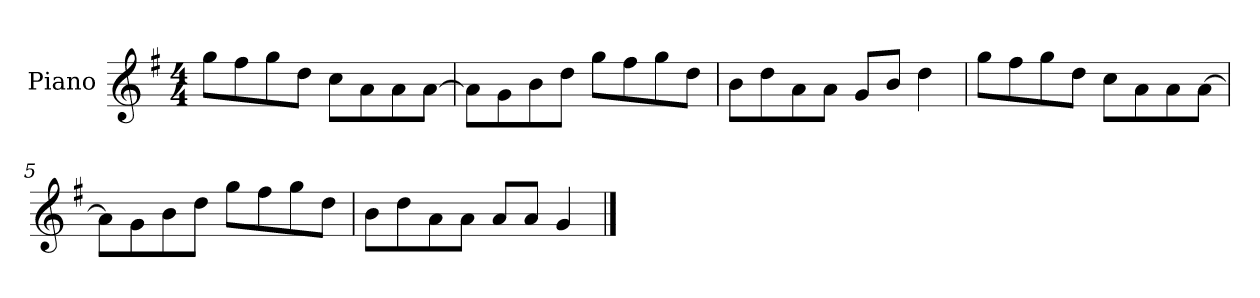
**kern
*part1
*staff1
*I"Piano
*I'P-no
*clefG2
*k[f#]
*M4/4
*MM90
=1
8gg\L
8ff#\
8gg\
8dd\J
8cc\L
8a\
8a\
[8a\J
=2
8a\L]
8g\
8b\
8dd\J
8gg\L
8ff#\
8gg\
8dd\J
=3
8b\L
8dd\
8a\
8a\J
8g/L
8b/J
4dd\
=4
8gg\L
8ff#\
8gg\
8dd\J
8cc\L
8a\
8a\
[8a\J
=5
8a\L]
8g\
8b\
8dd\J
8gg\L
8ff#\
8gg\
8dd\J
!!LO:LB:g=z
=6
8b\L
8dd\
8a\
8a\J
8a/L
8a/J
4g/
==
*-
